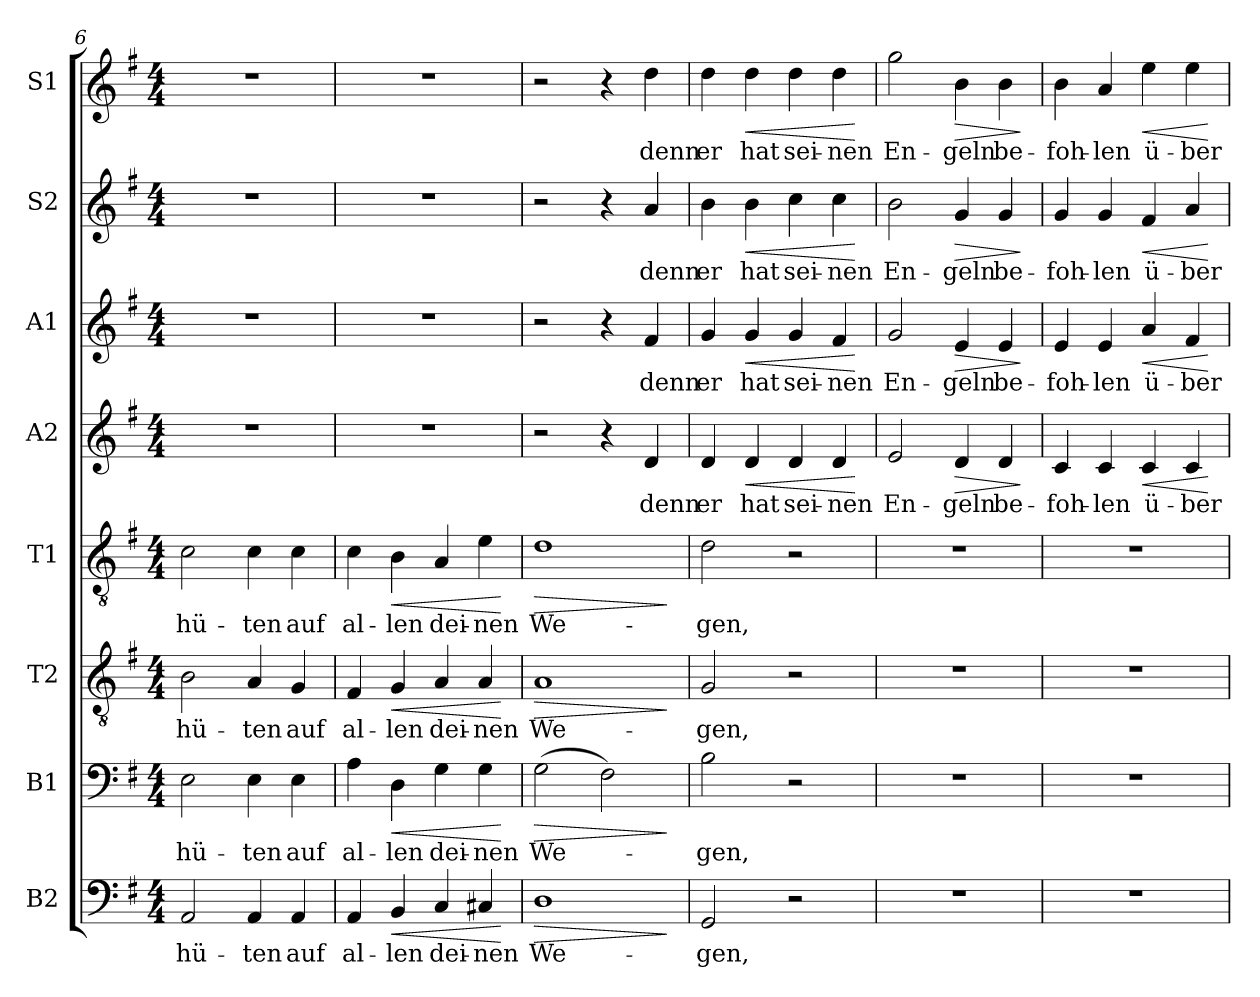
**kern	**text	**dynam	**kern	**text	**dynam	**kern	**text	**dynam	**kern	**text	**dynam	**kern	**text	**dynam	**kern	**text	**dynam	**kern	**text	**dynam	**kern	**text	**dynam
*part8	*part8	*part8	*part7	*part7	*part7	*part6	*part6	*part6	*part5	*part5	*part5	*part4	*part4	*part4	*part3	*part3	*part3	*part2	*part2	*part2	*part1	*part1	*part1
*staff8	*staff8	*staff8	*staff7	*staff7	*staff7	*staff6	*staff6	*staff6	*staff5	*staff5	*staff5	*staff4	*staff4	*staff4	*staff3	*staff3	*staff3	*staff2	*staff2	*staff2	*staff1	*staff1	*staff1
*I"B2	*	*	*I"B1	*	*	*I"T2	*	*	*I"T1	*	*	*I"A2	*	*	*I"A1	*	*	*I"S2	*	*	*I"S1	*	*
*I'B2	*	*	*I'B1	*	*	*I'T2	*	*	*I'T1	*	*	*I'A2	*	*	*I'A1	*	*	*I'S2	*	*	*I'S1	*	*
*clefF4	*	*	*clefF4	*	*	*clefGv2	*	*	*clefGv2	*	*	*clefG2	*	*	*clefG2	*	*	*clefG2	*	*	*clefG2	*	*
*k[f#]	*	*	*k[f#]	*	*	*k[f#]	*	*	*k[f#]	*	*	*k[f#]	*	*	*k[f#]	*	*	*k[f#]	*	*	*k[f#]	*	*
*M4/4	*	*	*M4/4	*	*	*M4/4	*	*	*M4/4	*	*	*M4/4	*	*	*M4/4	*	*	*M4/4	*	*	*M4/4	*	*
=6	=6	=6	=6	=6	=6	=6	=6	=6	=6	=6	=6	=6	=6	=6	=6	=6	=6	=6	=6	=6	=6	=6	=6
!	!LO:LY:b	!	!	!LO:LY:b	!	!	!LO:LY:b	!	!	!LO:LY:b	!	!	!	!	!	!	!	!	!	!	!	!	!
2AA/	-hü-	.	2E\	-hü-	.	2B\	-hü-	.	2c\	-hü-	.	1r	.	.	1r	.	.	1r	.	.	1r	.	.
!	!LO:LY:b	!	!	!LO:LY:b	!	!	!LO:LY:b	!	!	!LO:LY:b	!	!	!	!	!	!	!	!	!	!	!	!	!
4AA/	-ten	.	4E\	-ten	.	4A/	-ten	.	4c\	-ten	.	.	.	.	.	.	.	.	.	.	.	.	.
!	!LO:LY:b	!	!	!LO:LY:b	!	!	!LO:LY:b	!	!	!LO:LY:b	!	!	!	!	!	!	!	!	!	!	!	!	!
4AA/	auf	.	4E\	auf	.	4G/	auf	.	4c\	auf	.	.	.	.	.	.	.	.	.	.	.	.	.
!!LO:PB:g=z
=7	=7	=7	=7	=7	=7	=7	=7	=7	=7	=7	=7	=7	=7	=7	=7	=7	=7	=7	=7	=7	=7	=7	=7
!	!LO:LY:b	!	!	!LO:LY:b	!	!	!LO:LY:b	!	!	!LO:LY:b	!	!	!	!	!	!	!	!	!	!	!	!	!
4AA/	al-	.	4A\	al-	.	4F#/	al-	.	4c\	al-	.	1r	.	.	1r	.	.	1r	.	.	1r	.	.
!	!LO:LY:b	!LO:HP:b	!	!LO:LY:b	!LO:HP:b	!	!LO:LY:b	!LO:HP:b	!	!LO:LY:b	!LO:HP:b	!	!	!	!	!	!	!	!	!	!	!	!
4BB/	-len	<	4D\	-len	<	4G/	-len	<	4B\	-len	<	.	.	.	.	.	.	.	.	.	.	.	.
!	!LO:LY:b	!	!	!LO:LY:b	!	!	!LO:LY:b	!	!	!LO:LY:b	!	!	!	!	!	!	!	!	!	!	!	!	!
4C/	dei-	.	4G\	dei-	.	4A/	dei-	.	4A/	dei-	.	.	.	.	.	.	.	.	.	.	.	.	.
!	!LO:LY:b	!	!	!LO:LY:b	!	!	!LO:LY:b	!	!	!LO:LY:b	!	!	!	!	!	!	!	!	!	!	!	!	!
4C#X/	-nen	.	4G\	-nen	.	4A/	-nen	.	4e\	-nen	.	.	.	.	.	.	.	.	.	.	.	.	.
.	.	[	.	.	[	.	.	[	.	.	[	.	.	.	.	.	.	.	.	.	.	.	.
=8	=8	=8	=8	=8	=8	=8	=8	=8	=8	=8	=8	=8	=8	=8	=8	=8	=8	=8	=8	=8	=8	=8	=8
!	!LO:LY:b	!LO:HP:b	!	!LO:LY:b	!LO:HP:b	!	!LO:LY:b	!LO:HP:b	!	!LO:LY:b	!LO:HP:b	!	!	!	!	!	!	!	!	!	!	!	!
1D	We-	>	(>2G\	-We-	>	1A	We-	>	1d	We-	>	2r	.	.	2r	.	.	2r	.	.	2r	.	.
.	.	.	2F#\)	.	.	.	.	.	.	.	.	4r	.	.	4r	.	.	4r	.	.	4r	.	.
!	!	!	!	!	!	!	!	!	!	!	!	!	!LO:LY:b	!	!	!LO:LY:b	!	!	!LO:LY:b	!	!	!LO:LY:b	!
.	.	.	.	.	.	.	.	.	.	.	.	4d/	denn	.	4f#/	denn	.	4a/	denn	.	4dd\	denn	.
.	.	]	.	.	]	.	.	]	.	.	]	.	.	.	.	.	.	.	.	.	.	.	.
=9	=9	=9	=9	=9	=9	=9	=9	=9	=9	=9	=9	=9	=9	=9	=9	=9	=9	=9	=9	=9	=9	=9	=9
!	!LO:LY:b	!	!	!LO:LY:b	!	!	!LO:LY:b	!	!	!LO:LY:b	!	!	!LO:LY:b	!	!	!LO:LY:b	!	!	!LO:LY:b	!	!	!LO:LY:b	!
2GG/	-gen,	.	2B\	-gen,	.	2G/	-gen,	.	2d\	-gen,	.	4d/	er	.	4g/	er	.	4b\	er	.	4dd\	er	.
!	!	!	!	!	!	!	!	!	!	!	!	!	!LO:LY:b	!LO:HP:b	!	!LO:LY:b	!LO:HP:b	!	!LO:LY:b	!LO:HP:b	!	!LO:LY:b	!LO:HP:b
.	.	.	.	.	.	.	.	.	.	.	.	4d/	hat	<	4g/	hat	<	4b\	hat	<	4dd\	hat	<
!	!	!	!	!	!	!	!	!	!	!	!	!	!LO:LY:b	!	!	!LO:LY:b	!	!	!LO:LY:b	!	!	!LO:LY:b	!
2r	.	.	2r	.	.	2r	.	.	2r	.	.	4d/	sei-	.	4g/	sei-	.	4cc\	sei-	.	4dd\	sei-	.
!	!	!	!	!	!	!	!	!	!	!	!	!	!LO:LY:b	!	!	!LO:LY:b	!	!	!LO:LY:b	!	!	!LO:LY:b	!
.	.	.	.	.	.	.	.	.	.	.	.	4d/	-nen	.	4f#/	-nen	.	4cc\	-nen	.	4dd\	-nen	.
.	.	.	.	.	.	.	.	.	.	.	.	.	.	[	.	.	[	.	.	[	.	.	[
=10	=10	=10	=10	=10	=10	=10	=10	=10	=10	=10	=10	=10	=10	=10	=10	=10	=10	=10	=10	=10	=10	=10	=10
!	!	!	!	!	!	!	!	!	!	!	!	!	!LO:LY:b	!	!	!LO:LY:b	!	!	!LO:LY:b	!	!	!LO:LY:b	!
1r	.	.	1r	.	.	1r	.	.	1r	.	.	2e/	En-	.	2g/	En-	.	2b\	En-	.	2gg\	En-	.
!	!	!	!	!	!	!	!	!	!	!	!	!	!LO:LY:b	!LO:HP:b	!	!LO:LY:b	!LO:HP:b	!	!LO:LY:b	!LO:HP:b	!	!LO:LY:b	!LO:HP:b
.	.	.	.	.	.	.	.	.	.	.	.	4d/	-geln	>	4e/	-geln	>	4g/	-geln	>	4b\	-geln	>
!	!	!	!	!	!	!	!	!	!	!	!	!	!LO:LY:b	!	!	!LO:LY:b	!	!	!LO:LY:b	!	!	!LO:LY:b	!
.	.	.	.	.	.	.	.	.	.	.	.	4d/	be-	.	4e/	be-	.	4g/	be-	.	4b\	be-	.
.	.	.	.	.	.	.	.	.	.	.	.	.	.	]	.	.	]	.	.	]	.	.	]
=11	=11	=11	=11	=11	=11	=11	=11	=11	=11	=11	=11	=11	=11	=11	=11	=11	=11	=11	=11	=11	=11	=11	=11
!	!	!	!	!	!	!	!	!	!	!	!	!	!LO:LY:b	!	!	!LO:LY:b	!	!	!LO:LY:b	!	!	!LO:LY:b	!
1r	.	.	1r	.	.	1r	.	.	1r	.	.	4c/	-foh-	.	4e/	-foh-	.	4g/	-foh-	.	4b\	-foh-	.
!	!	!	!	!	!	!	!	!	!	!	!	!	!LO:LY:b	!	!	!LO:LY:b	!	!	!LO:LY:b	!	!	!LO:LY:b	!
.	.	.	.	.	.	.	.	.	.	.	.	4c/	-len	.	4e/	-len	.	4g/	-len	.	4a/	-len	.
!	!	!	!	!	!	!	!	!	!	!	!	!	!LO:LY:b	!LO:HP:b	!	!LO:LY:b	!LO:HP:b	!	!LO:LY:b	!LO:HP:b	!	!LO:LY:b	!LO:HP:b
.	.	.	.	.	.	.	.	.	.	.	.	4c/	ü-	<	4a/	ü-	<	4f#/	ü-	<	4ee\	ü-	<
!	!	!	!	!	!	!	!	!	!	!	!	!	!LO:LY:b	!	!	!LO:LY:b	!	!	!LO:LY:b	!	!	!LO:LY:b	!
.	.	.	.	.	.	.	.	.	.	.	.	4c/	-ber	.	4f#/	-ber	.	4a/	-ber	.	4ee\	-ber	.
.	.	.	.	.	.	.	.	.	.	.	.	.	.	[	.	.	[	.	.	[	.	.	[
=	=	=	=	=	=	=	=	=	=	=	=	=	=	=	=	=	=	=	=	=	=	=	=
*-	*-	*-	*-	*-	*-	*-	*-	*-	*-	*-	*-	*-	*-	*-	*-	*-	*-	*-	*-	*-	*-	*-	*-
